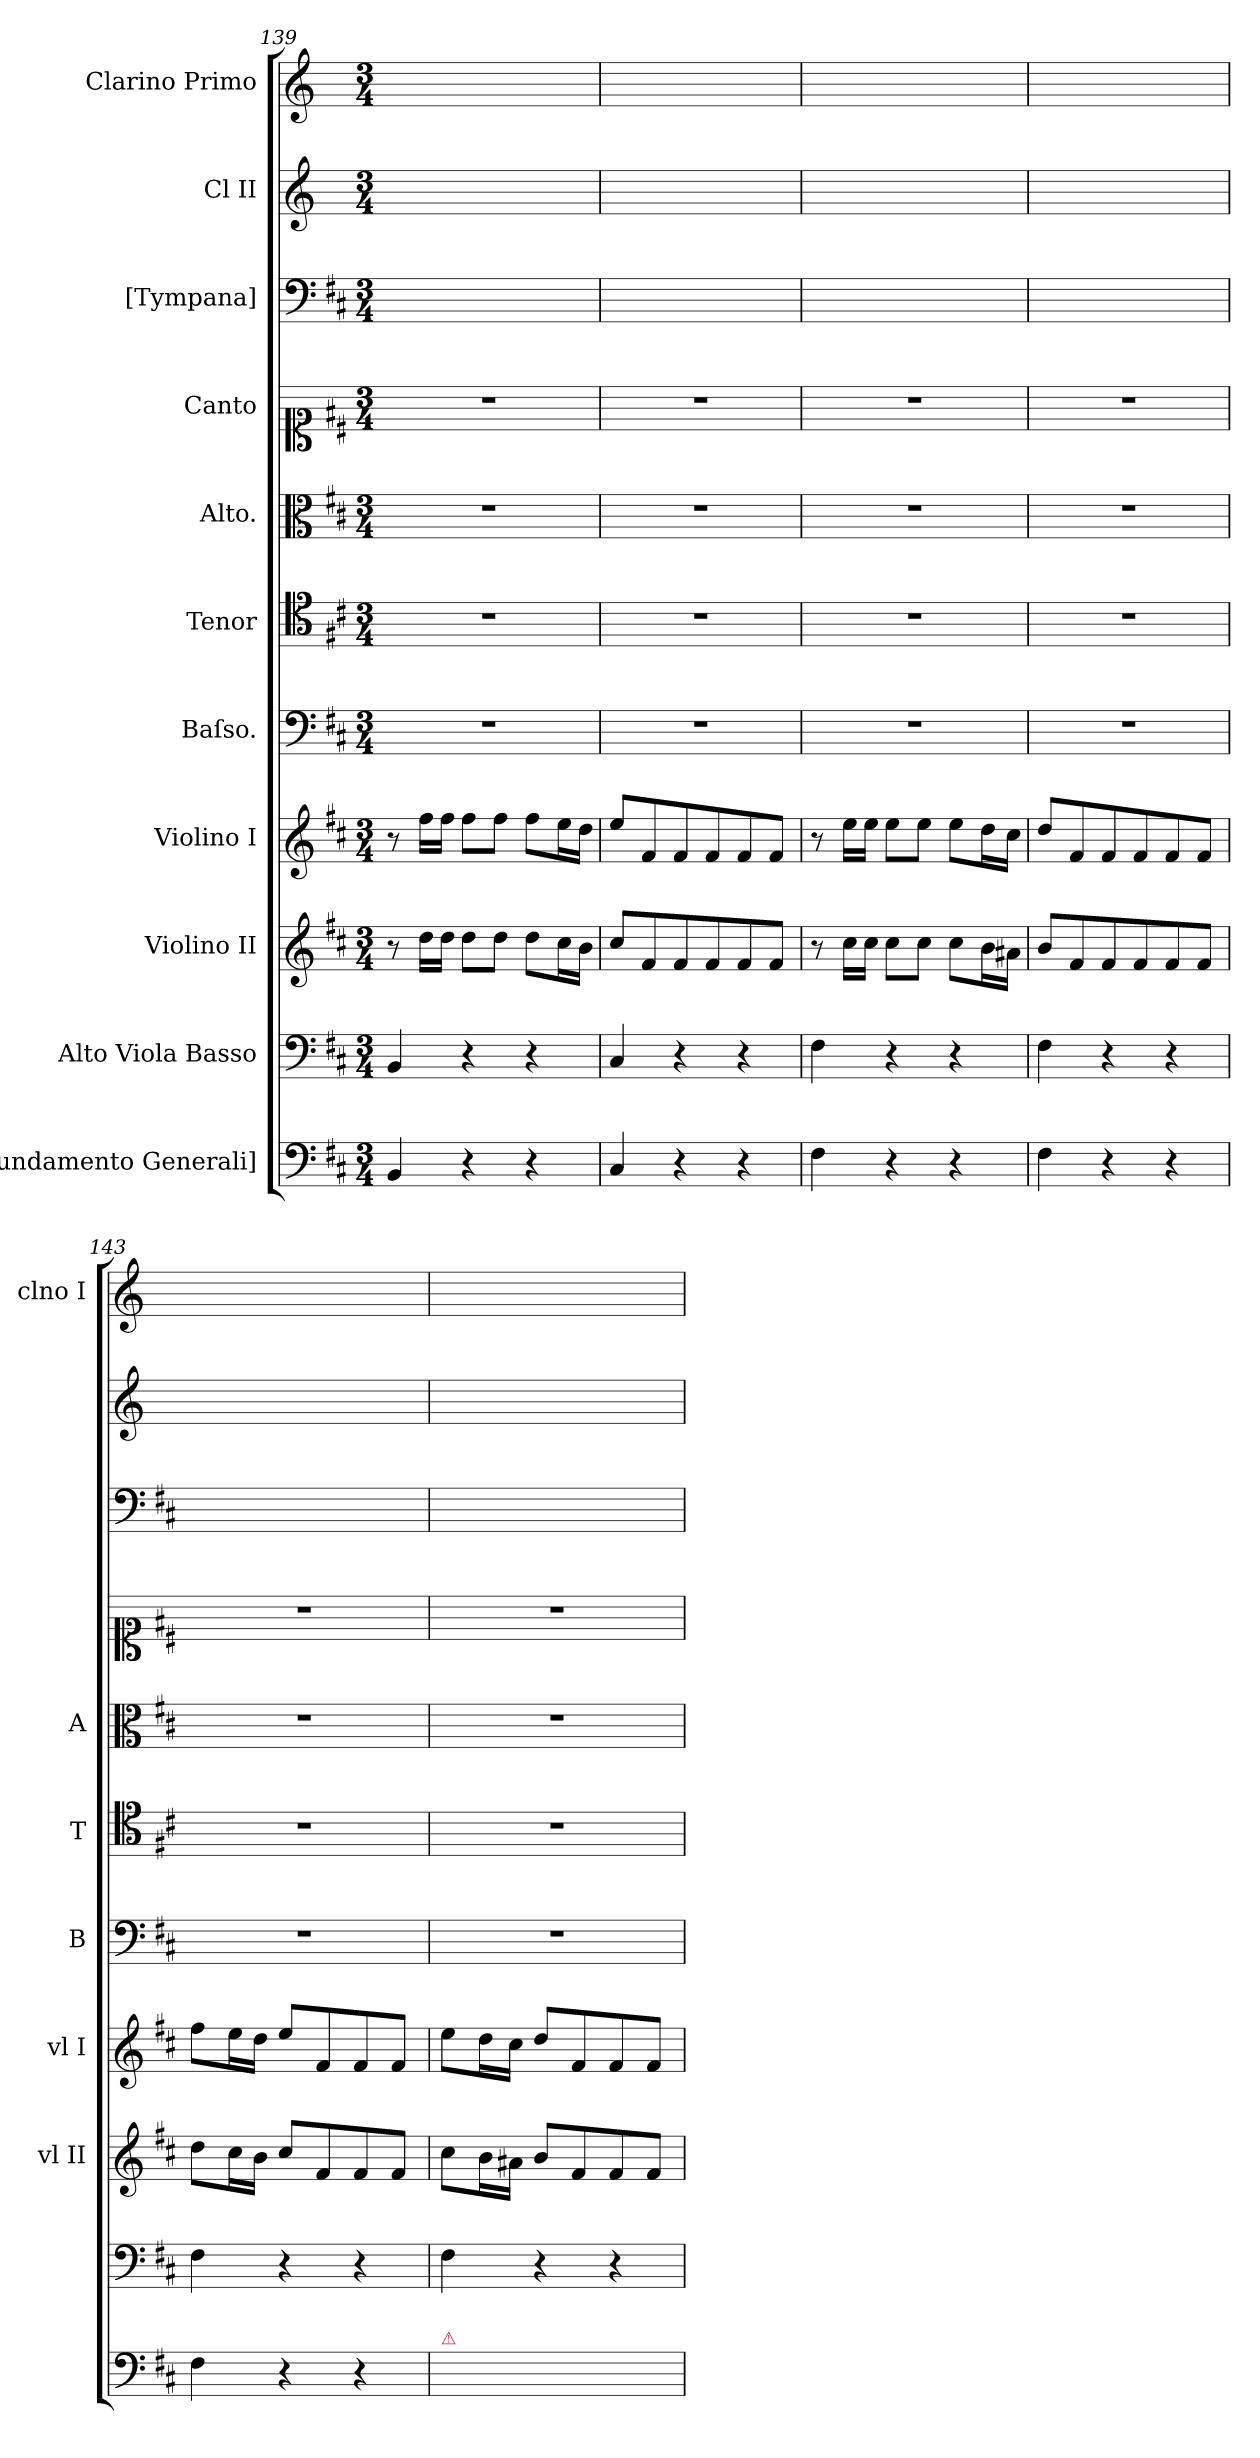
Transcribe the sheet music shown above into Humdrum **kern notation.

**kern	**kern	**kern	**kern	**kern	**kern	**kern	**kern	**kern	**kern	**kern
*part11	*part10	*part9	*part8	*part7	*part6	*part5	*part4	*part3	*part2	*part1
*staff11	*staff10	*staff9	*staff8	*staff7	*staff6	*staff5	*staff4	*staff3	*staff2	*staff1
*I"[Fundamento Generali]	*I"Alto Viola Basso	*I"Violino II	*I"Violino I	*I"Baſso.	*I"Tenor	*I"Alto.	*I"Canto	*I"[Tympana]	*I"Cl II	*I"Clarino Primo
*	*	*I'vl II	*I'vl I	*I'B	*I'T	*I'A	*	*	*	*I'clno I
*clefF4	*clefF4	*clefG2	*clefG2	*clefF4	*clefC4	*clefC3	*clefC1	*clefF4	*clefG2	*clefG2
*	*	*	*	*	*	*	*	*	*ITrd-1c-2	*ITrd-1c-2
*k[f#c#]	*k[f#c#]	*k[f#c#]	*k[f#c#]	*k[f#c#]	*k[f#c#]	*k[f#c#]	*k[f#c#]	*k[f#c#]	*k[f#c#]	*k[f#c#]
*M3/4	*M3/4	*M3/4	*M3/4	*M3/4	*M3/4	*M3/4	*M3/4	*M3/4	*M3/4	*M3/4
=139	=139	=139	=139	=139	=139	=139	=139	=139	=139	=139
4BB/	4BB/	8r	8r	2.r	2.r	2.r	2.r	2.ryy	2.ryy	2.ryy
.	.	16dd\LL	16ff#\LL	.	.	.	.	.	.	.
.	.	16dd\JJ	16ff#\JJ	.	.	.	.	.	.	.
4r	4r	8dd\L	8ff#\L	.	.	.	.	.	.	.
.	.	8dd\J	8ff#\J	.	.	.	.	.	.	.
4r	4r	8dd\L	8ff#\L	.	.	.	.	.	.	.
.	.	16cc#\L	16ee\L	.	.	.	.	.	.	.
.	.	16b\JJ	16dd\JJ	.	.	.	.	.	.	.
=140	=140	=140	=140	=140	=140	=140	=140	=140	=140	=140
4C#/	4C#/	8cc#\L	8ee\L	2.r	2.r	2.r	2.r	2.ryy	2.ryy	2.ryy
.	.	8f#/	8f#/	.	.	.	.	.	.	.
4r	4r	8f#/	8f#/	.	.	.	.	.	.	.
.	.	8f#/	8f#/	.	.	.	.	.	.	.
4r	4r	8f#/	8f#/	.	.	.	.	.	.	.
.	.	8f#/J	8f#/J	.	.	.	.	.	.	.
=141	=141	=141	=141	=141	=141	=141	=141	=141	=141	=141
4F#\	4F#\	8r	8r	2.r	2.r	2.r	2.r	2.ryy	2.ryy	2.ryy
.	.	16cc#\LL	16ee\LL	.	.	.	.	.	.	.
.	.	16cc#\JJ	16ee\JJ	.	.	.	.	.	.	.
4r	4r	8cc#\L	8ee\L	.	.	.	.	.	.	.
.	.	8cc#\J	8ee\J	.	.	.	.	.	.	.
4r	4r	8cc#\L	8ee\L	.	.	.	.	.	.	.
.	.	16b\L	16dd\L	.	.	.	.	.	.	.
.	.	16a#X\JJ	16cc#\JJ	.	.	.	.	.	.	.
=142	=142	=142	=142	=142	=142	=142	=142	=142	=142	=142
4F#\	4F#\	8b/L	8dd\L	2.r	2.r	2.r	2.r	2.ryy	2.ryy	2.ryy
.	.	8f#/	8f#/	.	.	.	.	.	.	.
4r	4r	8f#/	8f#/	.	.	.	.	.	.	.
.	.	8f#/	8f#/	.	.	.	.	.	.	.
4r	4r	8f#/	8f#/	.	.	.	.	.	.	.
.	.	8f#/J	8f#/J	.	.	.	.	.	.	.
=143	=143	=143	=143	=143	=143	=143	=143	=143	=143	=143
4F#\	4F#\	8dd\L	8ff#\L	2.r	2.r	2.r	2.r	2.ryy	2.ryy	2.ryy
.	.	16cc#\L	16ee\L	.	.	.	.	.	.	.
.	.	16b\JJ	16dd\JJ	.	.	.	.	.	.	.
4r	4r	8cc#\L	8ee\L	.	.	.	.	.	.	.
.	.	8f#/	8f#/	.	.	.	.	.	.	.
4r	4r	8f#/	8f#/	.	.	.	.	.	.	.
.	.	8f#/J	8f#/J	.	.	.	.	.	.	.
=144	=144	=144	=144	=144	=144	=144	=144	=144	=144	=144
!LO:TX:a:color=crimson:t=⚠	!	!	!	!	!	!	!	!	!	!
4F#\yy	4F#\	8cc#\L	8ee\L	2.r	2.r	2.r	2.r	2.ryy	2.ryy	2.ryy
.	.	16b\L	16dd\L	.	.	.	.	.	.	.
.	.	16a#X\JJ	16cc#\JJ	.	.	.	.	.	.	.
2ryy	4r	8b\L	8dd\L	.	.	.	.	.	.	.
.	.	8f#/	8f#/	.	.	.	.	.	.	.
.	4r	8f#/	8f#/	.	.	.	.	.	.	.
.	.	8f#/J	8f#/J	.	.	.	.	.	.	.
=	=	=	=	=	=	=	=	=	=	=
*-	*-	*-	*-	*-	*-	*-	*-	*-	*-	*-
